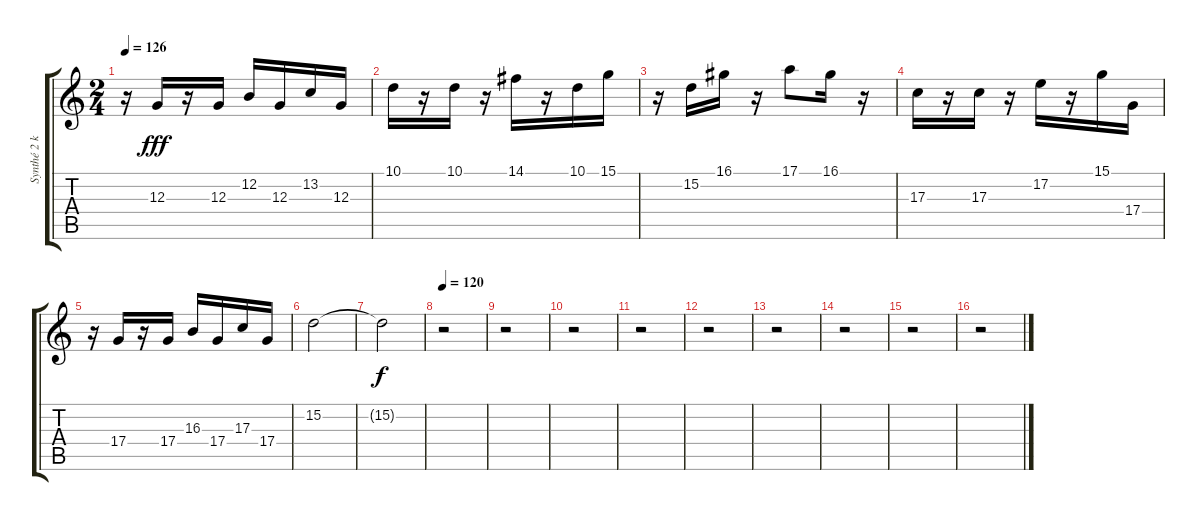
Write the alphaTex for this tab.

\track ("Synthé 2 kojote" "Synthé 2 k") {instrument brasssection}
\staff {score tabs}
\tuning (E4 B3 G3 D3 A2 E2) {hide}
\ts (2 4)
\tempo 126
\clef g2
\ks c
r.16{dy fff} 12.3.16 r.16 12.3.16 12.2.16 12.3.16 13.2.16 12.3.16 |
10.1.16 r.16 10.1.16 r.16 14.1.16 r.16 10.1.16 15.1.16 |
r.16 15.2.16 16.1.16 r.16 17.1.8 16.1.16 r.16 |
17.3.16 r.16 17.3.16 r.16 17.2.16 r.16 15.1.16 17.4.16 |
r.16 17.4.16 r.16 17.4.16 16.3.16 17.4.16 17.3.16 17.4.16 |
15.2.2 |
15.2{t}.2{dy f} |
\tempo 120
r.2 |
r.2 |
r.2 |
r.2 |
r.2 |
r.2 |
r.2 |
r.2 |
r.2
